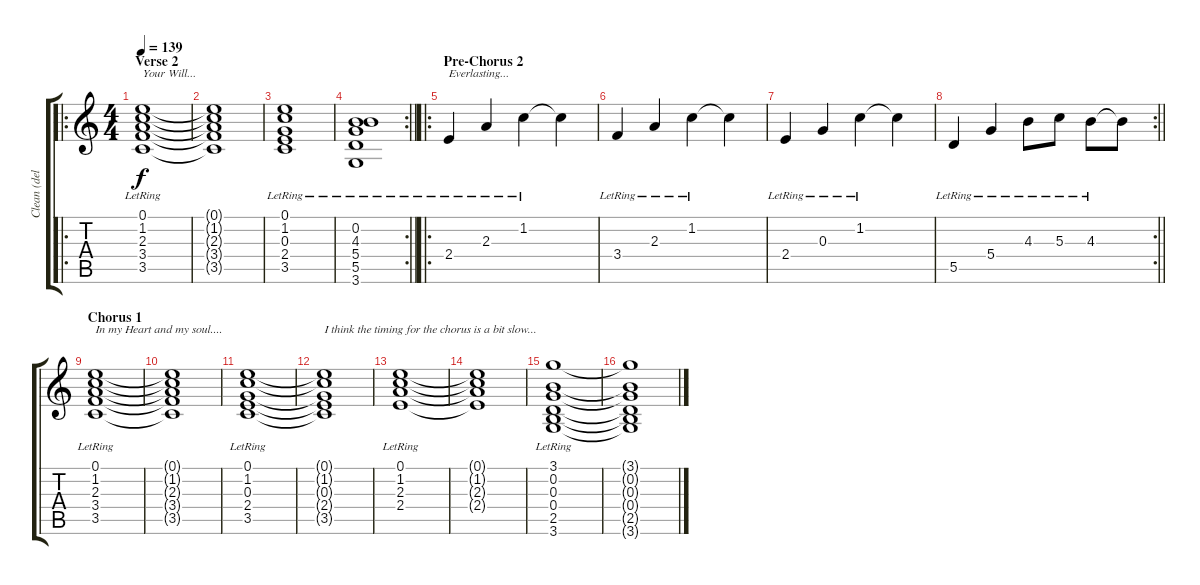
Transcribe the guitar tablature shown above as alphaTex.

\track ("Clean (delay)" "Clean (del") {instrument electricguitarjazz}
\staff {score tabs}
\tuning (E4 B3 G3 D3 A2 E2) {hide}
\ro
\ts (4 4)
\section ("" "Verse 2")
\tempo 139
\clef g2
\ks c
(0.1{lr} 1.2{lr} 2.3{lr} 3.4{lr} 3.5{lr}).1{txt "Your Will..." dy f volume 8} |
(0.1{t} 1.2{t} 2.3{t} 3.4{t} 3.5{t}).1 |
(0.1{lr} 1.2{lr} 0.3{lr} 2.4{lr} 3.5{lr}).1 |
\rc 2
\barLineRight lightlight
(0.2{lr} 4.3{lr} 5.4{lr} 5.5{lr} 3.6{lr}).1 |
\ro
\section ("" "Pre-Chorus 2")
2.4{lr}.4{txt "Everlasting..."} 2.3{lr}.4 1.2{lr}.4 1.2{t}.4 |
3.4{lr}.4 2.3{lr}.4 1.2{lr}.4 1.2{t}.4 |
2.4{lr}.4 0.3{lr}.4 1.2{lr}.4 1.2{t}.4 |
\rc 2
\barLineRight lightlight
5.5{lr}.4 5.4{lr}.4 4.3{lr}.8 5.3{lr}.8 4.3{lr}.8 4.3{t}.8 |
\section ("" "Chorus 1")
(0.1{lr} 1.2{lr} 2.3{lr} 3.4{lr} 3.5{lr}).1{txt "In my Heart and my soul...."} |
(0.1{t} 1.2{t} 2.3{t} 3.4{t} 3.5{t}).1 |
(0.1{lr} 1.2{lr} 0.3{lr} 2.4{lr} 3.5{lr}).1 |
(0.1{t} 1.2{t} 0.3{t} 2.4{t} 3.5{t}).1{txt "I think the timing for the chorus is a bit slow..."} |
(0.1 1.2{lr} 2.3{lr} 2.4{lr}).1 |
(0.1{t} 1.2{t} 2.3{t} 2.4{t}).1 |
(3.1{lr} 0.2{lr} 0.3{lr} 0.4{lr} 2.5{lr} 3.6{lr}).1 |
(3.1{t} 0.2{t} 0.3{t} 0.4{t} 2.5{t} 3.6{t}).1
